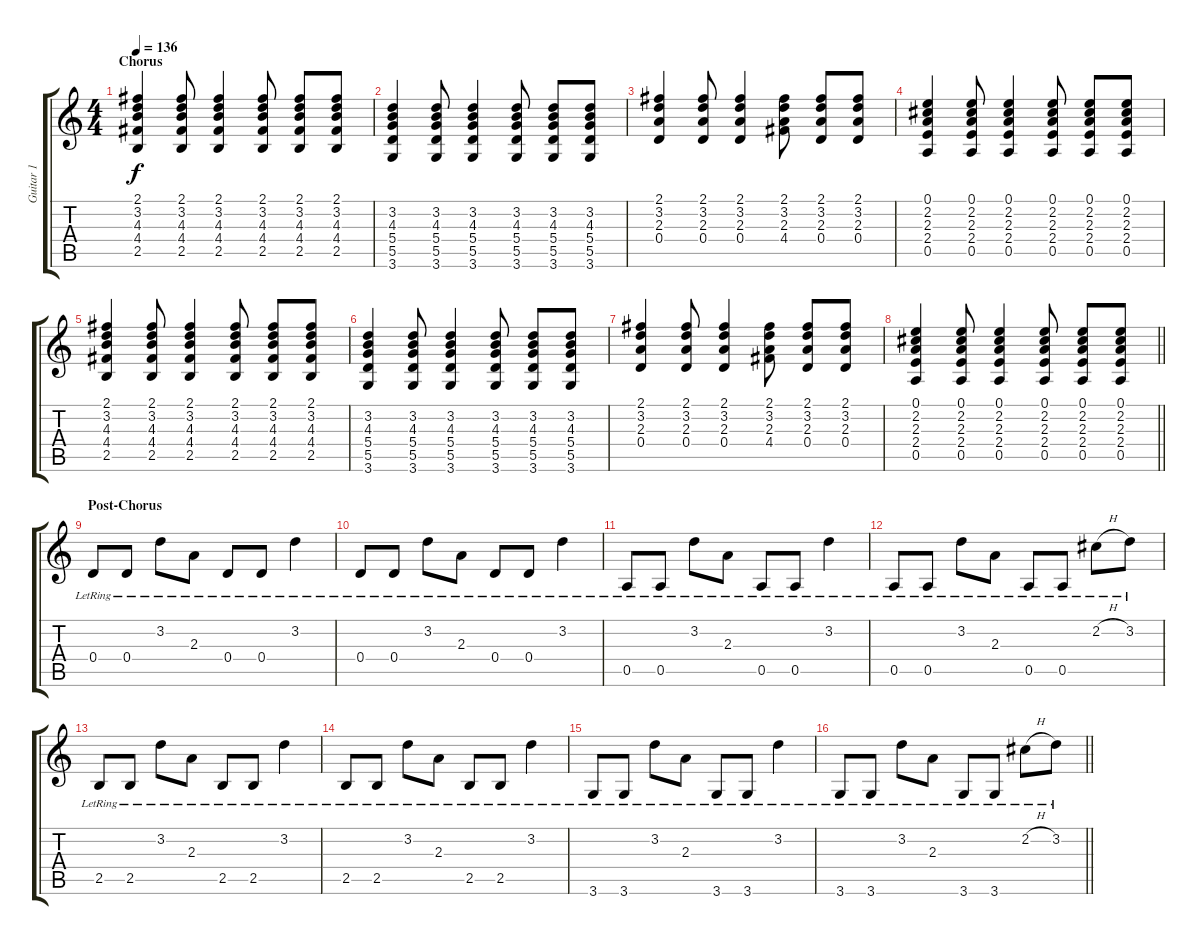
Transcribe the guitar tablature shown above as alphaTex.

\track ("Guitar 1" "Guitar 1") {instrument acousticguitarsteel}
\staff {score tabs}
\tuning (E4 B3 G3 D3 A2 E2) {hide}
\ts (4 4)
\section ("" "Chorus")
\tempo 136
\clef g2
\ks c
(2.1 3.2 4.3 4.4 2.5).4{dy f volume 10} (2.1 3.2 4.3 4.4 2.5).8 (2.1 3.2 4.3 4.4 2.5).4 (2.1 3.2 4.3 4.4 2.5).8 (2.1 3.2 4.3 4.4 2.5).8 (2.1 3.2 4.3 4.4 2.5).8 |
(3.2 4.3 5.4 5.5 3.6).4 (3.2 4.3 5.4 5.5 3.6).8 (3.2 4.3 5.4 5.5 3.6).4 (3.2 4.3 5.4 5.5 3.6).8 (3.2 4.3 5.4 5.5 3.6).8 (3.2 4.3 5.4 5.5 3.6).8 |
(2.1 3.2 2.3 0.4).4 (2.1 3.2 2.3 0.4).8 (2.1 3.2 2.3 0.4).4 (2.1 3.2 2.3 4.4).8 (2.1 3.2 2.3 0.4).8 (2.1 3.2 2.3 0.4).8 |
(0.1 2.2 2.3 2.4 0.5).4 (0.1 2.2 2.3 2.4 0.5).8 (0.1 2.2 2.3 2.4 0.5).4 (0.1 2.2 2.3 2.4 0.5).8 (0.1 2.2 2.3 2.4 0.5).8 (0.1 2.2 2.3 2.4 0.5).8 |
(2.1 3.2 4.3 4.4 2.5).4{volume 10} (2.1 3.2 4.3 4.4 2.5).8 (2.1 3.2 4.3 4.4 2.5).4 (2.1 3.2 4.3 4.4 2.5).8 (2.1 3.2 4.3 4.4 2.5).8 (2.1 3.2 4.3 4.4 2.5).8 |
(3.2 4.3 5.4 5.5 3.6).4 (3.2 4.3 5.4 5.5 3.6).8 (3.2 4.3 5.4 5.5 3.6).4 (3.2 4.3 5.4 5.5 3.6).8 (3.2 4.3 5.4 5.5 3.6).8 (3.2 4.3 5.4 5.5 3.6).8 |
(2.1 3.2 2.3 0.4).4 (2.1 3.2 2.3 0.4).8 (2.1 3.2 2.3 0.4).4 (2.1 3.2 2.3 4.4).8 (2.1 3.2 2.3 0.4).8 (2.1 3.2 2.3 0.4).8 |
\barLineRight lightlight
(0.1 2.2 2.3 2.4 0.5).4 (0.1 2.2 2.3 2.4 0.5).8 (0.1 2.2 2.3 2.4 0.5).4 (0.1 2.2 2.3 2.4 0.5).8 (0.1 2.2 2.3 2.4 0.5).8 (0.1 2.2 2.3 2.4 0.5).8 |
\section ("" "Post-Chorus")
0.4{lr}.8{volume 13} 0.4{lr}.8 3.2{lr}.8 2.3{lr}.8 0.4{lr}.8 0.4{lr}.8 3.2{lr}.4 |
0.4{lr}.8 0.4{lr}.8 3.2{lr}.8 2.3{lr}.8 0.4{lr}.8 0.4{lr}.8 3.2{lr}.4 |
0.5{lr}.8 0.5{lr}.8 3.2{lr}.8 2.3{lr}.8 0.5{lr}.8 0.5{lr}.8 3.2{lr}.4 |
0.5{lr}.8 0.5{lr}.8 3.2{lr}.8 2.3{lr}.8 0.5{lr}.8 0.5{lr}.8 2.2{h lr}.8 3.2{lr}.8 |
2.5{lr}.8 2.5{lr}.8 3.2{lr}.8 2.3{lr}.8 2.5{lr}.8 2.5{lr}.8 3.2{lr}.4 |
2.5{lr}.8 2.5{lr}.8 3.2{lr}.8 2.3{lr}.8 2.5{lr}.8 2.5{lr}.8 3.2{lr}.4 |
3.6{lr}.8 3.6{lr}.8 3.2{lr}.8 2.3{lr}.8 3.6{lr}.8 3.6{lr}.8 3.2{lr}.4 |
\barLineRight lightlight
3.6{lr}.8 3.6{lr}.8 3.2{lr}.8 2.3{lr}.8 3.6{lr}.8 3.6{lr}.8 2.2{h lr}.8 3.2{lr}.8
